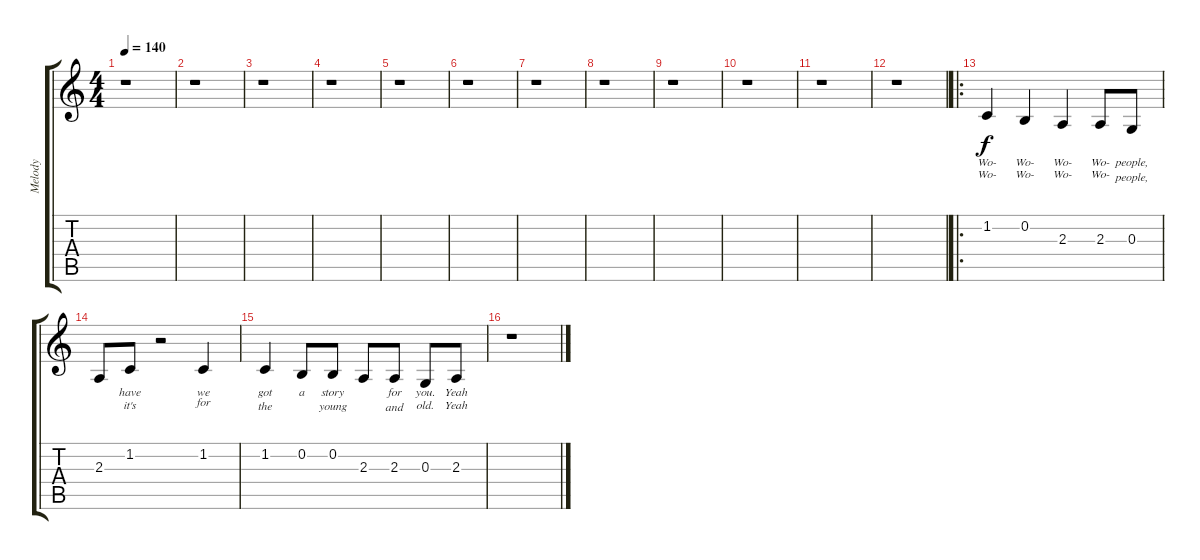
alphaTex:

\track ("Melody" "Melody") {instrument brightacousticpiano}
\staff {score tabs}
\tuning (E4 B3 G3 D3 A2 E2) {hide}
\ts (4 4)
\tempo 140
\clef g2
\ks c
r.1{dy f instrument brightacousticpiano} |
r.1 |
r.1 |
r.1 |
r.1 |
r.1 |
r.1 |
r.1 |
r.1 |
r.1 |
r.1 |
r.1 |
\ro
1.2.4{lyrics (0 "Wo-") lyrics (1 "Wo-") lyrics (2 "") lyrics (3 "") lyrics (4 "")} 0.2.4{lyrics (0 "Wo-") lyrics (1 "Wo-") lyrics (2 "") lyrics (3 "") lyrics (4 "")} 2.3.4{lyrics (0 "Wo-") lyrics (1 "Wo-") lyrics (2 "") lyrics (3 "") lyrics (4 "")} 2.3.8{lyrics (0 "Wo-") lyrics (1 "Wo-") lyrics (2 "") lyrics (3 "") lyrics (4 "")} 0.3.8{lyrics (0 "people,") lyrics (1 "people,") lyrics (2 "") lyrics (3 "") lyrics (4 "")} |
2.3.8{lyrics (0 "") lyrics (1 "") lyrics (2 "") lyrics (3 "") lyrics (4 "")} 1.2.8{lyrics (0 "have") lyrics (1 "it's") lyrics (2 "") lyrics (3 "") lyrics (4 "")} r.2 1.2.4{lyrics (0 "we") lyrics (1 "for") lyrics (2 "") lyrics (3 "") lyrics (4 "")} |
1.2.4{lyrics (0 "got") lyrics (1 "the") lyrics (2 "") lyrics (3 "") lyrics (4 "")} 0.2.8{lyrics (0 "a") lyrics (1 "") lyrics (2 "") lyrics (3 "") lyrics (4 "")} 0.2.8{lyrics (0 "story") lyrics (1 "young") lyrics (2 "") lyrics (3 "") lyrics (4 "")} 2.3.8{lyrics (0 "") lyrics (1 "") lyrics (2 "") lyrics (3 "") lyrics (4 "")} 2.3.8{lyrics (0 "for") lyrics (1 "and") lyrics (2 "") lyrics (3 "") lyrics (4 "")} 0.3.8{lyrics (0 "you.") lyrics (1 "old.") lyrics (2 "") lyrics (3 "") lyrics (4 "")} 2.3.8{lyrics (0 "Yeah") lyrics (1 "Yeah") lyrics (2 "") lyrics (3 "") lyrics (4 "")} |
r.1
